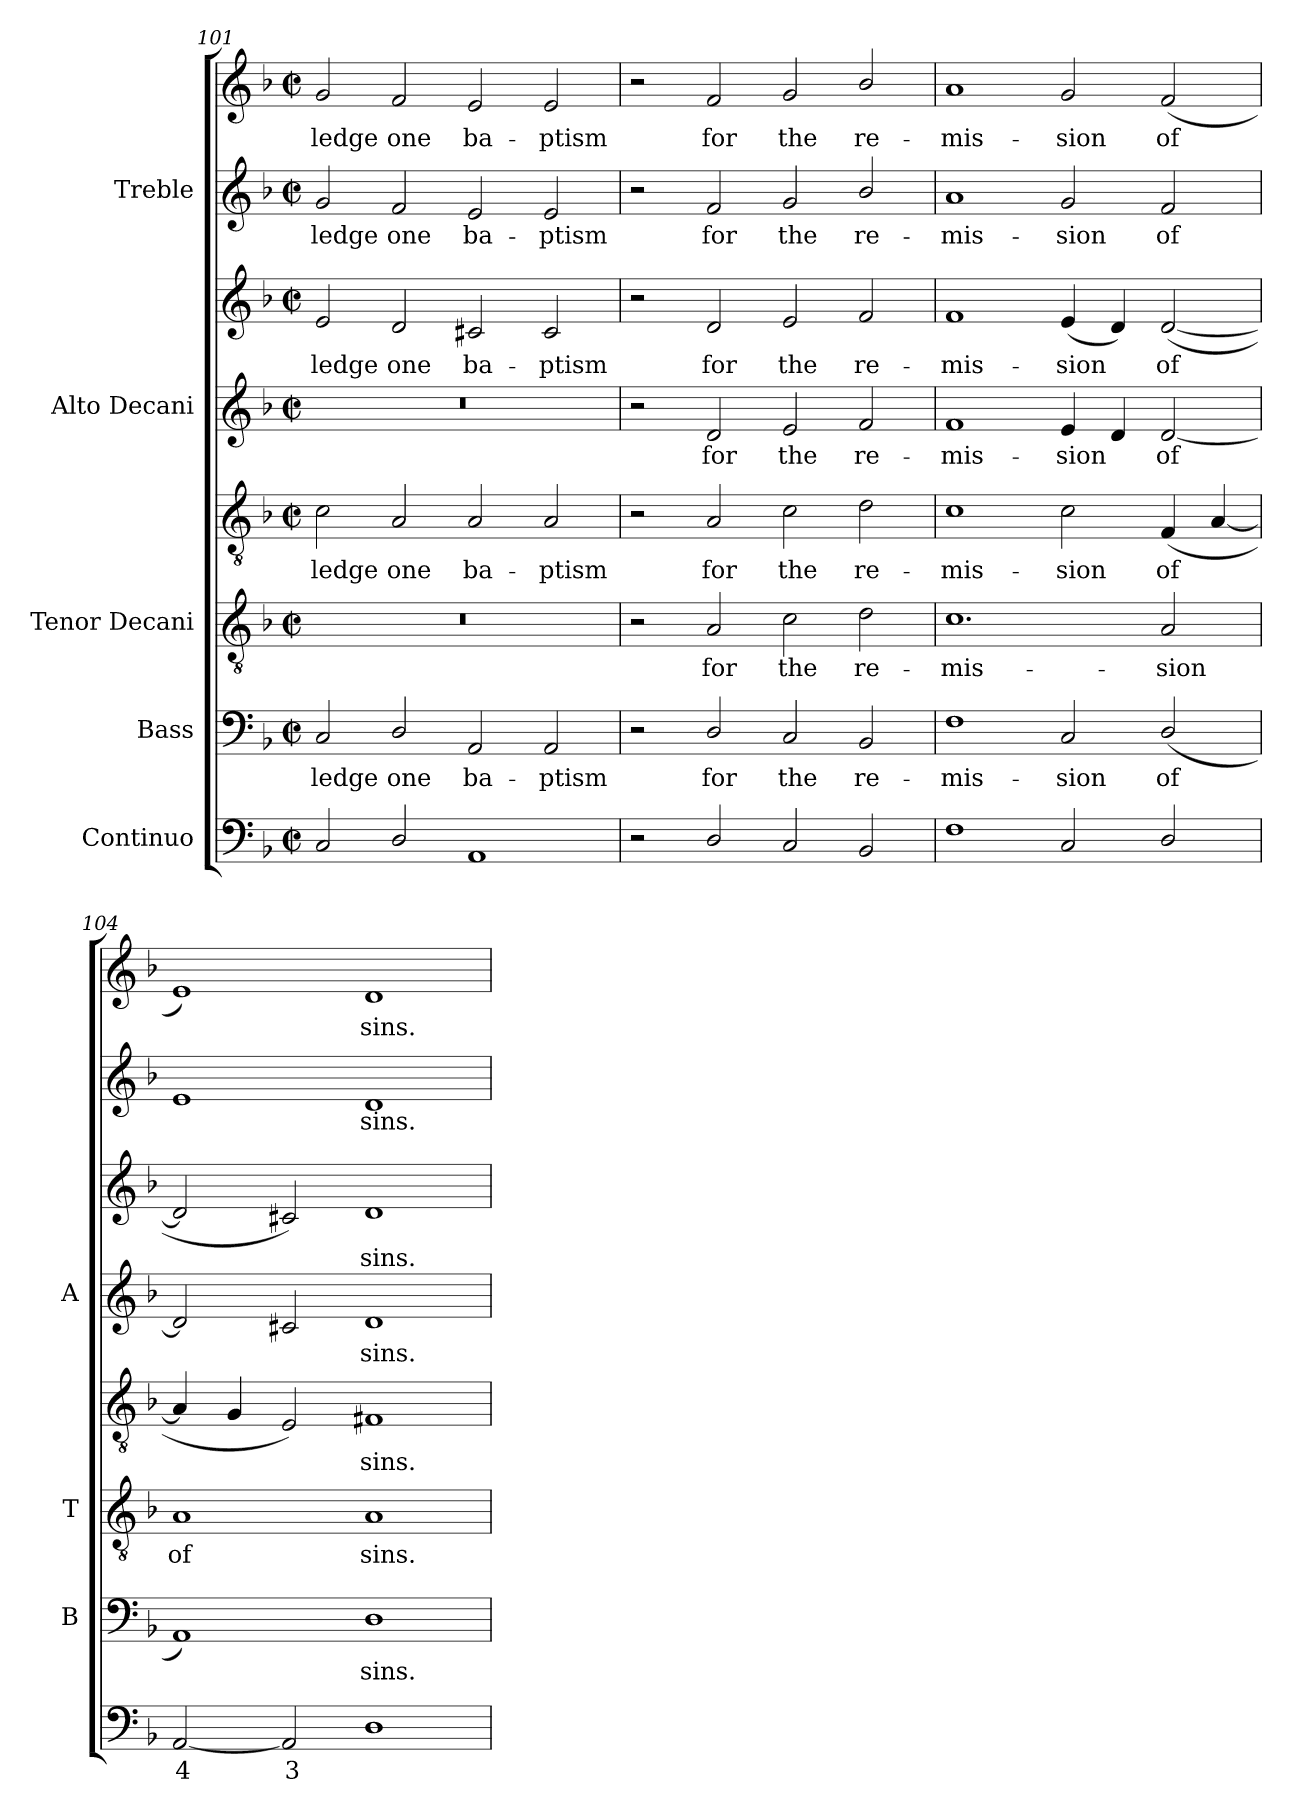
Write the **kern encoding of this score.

**kern	**text	**kern	**text	**kern	**text	**kern	**text	**kern	**text	**kern	**text	**kern	**text	**kern	**text
*part5	*part5	*part4	*part4	*part3	*part3	*part3	*part3	*part2	*part2	*part2	*part2	*part1	*part1	*part1	*part1
*staff8	*staff8	*staff7	*staff7	*staff6	*staff6	*staff5	*staff5	*staff4	*staff4	*staff3	*staff3	*staff2	*staff2	*staff1	*staff1
*I"Continuo	*	*I"Bass	*	*I"Tenor Decani	*	*	*	*I"Alto Decani	*	*	*	*I"Treble	*	*	*
*	*	*I'B	*	*I'T	*	*	*	*I'A	*	*	*	*	*	*	*
!!LO:LB:g=z
*clefF4	*	*clefF4	*	*clefGv2	*	*clefGv2	*	*clefG2	*	*clefG2	*	*clefG2	*	*clefG2	*
*k[b-]	*	*k[b-]	*	*k[b-]	*	*k[b-]	*	*k[b-]	*	*k[b-]	*	*k[b-]	*	*k[b-]	*
*F:	*	*F:	*	*F:	*	*F:	*	*F:	*	*F:	*	*F:	*	*F:	*
*M4/2	*	*M4/2	*	*M4/2	*	*M4/2	*	*M4/2	*	*M4/2	*	*M4/2	*	*M4/2	*
*met(c|)	*	*met(c|)	*	*met(c|)	*	*met(c|)	*	*met(c|)	*	*met(c|)	*	*met(c|)	*	*met(c|)	*
=101	=101	=101	=101	=101	=101	=101	=101	=101	=101	=101	=101	=101	=101	=101	=101
!	!	!	!LO:LY:b	!	!	!	!LO:LY:b	!	!	!	!LO:LY:b	!	!LO:LY:b	!	!LO:LY:b
2C	.	2C	-ledge	0r	.	2c	-ledge	0r	.	2e	-ledge	2g	-ledge	2g	-ledge
!	!	!	!LO:LY:b	!	!	!	!LO:LY:b	!	!	!	!LO:LY:b	!	!LO:LY:b	!	!LO:LY:b
2D/	.	2D/	one	.	.	2A	one	.	.	2d	one	2f	one	2f	one
!	!	!	!LO:LY:b	!	!	!	!LO:LY:b	!	!	!	!LO:LY:b	!	!LO:LY:b	!	!LO:LY:b
1AA	.	2AA	ba-	.	.	2A	ba-	.	.	2c#X	ba-	2e	ba-	2e	ba-
!	!	!	!LO:LY:b	!	!	!	!LO:LY:b	!	!	!	!LO:LY:b	!	!LO:LY:b	!	!LO:LY:b
.	.	2AA	-ptism	.	.	2A	-ptism	.	.	2c#	-ptism	2e	-ptism	2e	-ptism
=102	=102	=102	=102	=102	=102	=102	=102	=102	=102	=102	=102	=102	=102	=102	=102
2r	.	2r	.	2r	.	2r	.	2r	.	2r	.	2r	.	2r	.
!	!	!	!LO:LY:b	!	!LO:LY:b	!	!LO:LY:b	!	!LO:LY:b	!	!LO:LY:b	!	!LO:LY:b	!	!LO:LY:b
2D/	.	2D/	for	2A	-for	2A	for	2d	-for	2d	for	2f	for	2f	for
!	!	!	!LO:LY:b	!	!LO:LY:b	!	!LO:LY:b	!	!LO:LY:b	!	!LO:LY:b	!	!LO:LY:b	!	!LO:LY:b
2C	.	2C	the	2c	the	2c	the	2e	the	2e	the	2g	the	2g	the
!	!	!	!LO:LY:b	!	!LO:LY:b	!	!LO:LY:b	!	!LO:LY:b	!	!LO:LY:b	!	!LO:LY:b	!	!LO:LY:b
2BB-	.	2BB-	re-	2d	re-	2d	re-	2f	re-	2f	re-	2b-/	re-	2b-/	re-
=103	=103	=103	=103	=103	=103	=103	=103	=103	=103	=103	=103	=103	=103	=103	=103
!	!	!	!LO:LY:b	!	!LO:LY:b	!	!LO:LY:b	!	!LO:LY:b	!	!LO:LY:b	!	!LO:LY:b	!	!LO:LY:b
1F	.	1F	-mis-	1.c	mis-	1c	-mis-	1f	mis-	1f	-mis-	1a	-mis-	1a	-mis-
!	!	!	!LO:LY:b	!	!	!	!LO:LY:b	!	!LO:LY:b	!	!LO:LY:b	!	!LO:LY:b	!	!LO:LY:b
2C	.	2C	-sion	.	.	2c	-sion	4e	-sion	(<4e	-sion	2g	-sion	2g	-sion
.	.	.	.	.	.	.	.	4d	.	4d)	.	.	.	.	.
!	!	!	!LO:LY:b	!	!LO:LY:b	!	!LO:LY:b	!	!LO:LY:b	!	!LO:LY:b	!	!LO:LY:b	!	!LO:LY:b
2D/	.	(<2D/	of	2A	-sion	(<4F	of	[2d	of	(<[2d	of	2f	of	(<2f	of
.	.	.	.	.	.	[4A	.	.	.	.	.	.	.	.	.
=104	=104	=104	=104	=104	=104	=104	=104	=104	=104	=104	=104	=104	=104	=104	=104
!	!LO:LY:b	!	!	!	!LO:LY:b	!	!	!	!	!	!	!	!	!	!
[2AA	4	1AA)	.	1A	of	4A]	.	2d]	.	2d]	.	1e	.	1e)	.
.	.	.	.	.	.	4G	.	.	.	.	.	.	.	.	.
!	!LO:LY:b	!	!	!	!	!	!	!	!	!	!	!	!	!	!
2AA]	3	.	.	.	.	2E)	.	2c#X	.	2c#X)	.	.	.	.	.
!	!	!	!LO:LY:b	!	!LO:LY:b	!	!LO:LY:b	!	!LO:LY:b	!	!LO:LY:b	!	!LO:LY:b	!	!LO:LY:b
1D	.	1D	sins.	1A	sins.	1F#X	sins.	1d	sins.	1d	sins.	1d	sins.	1d	sins.
=	=	=	=	=	=	=	=	=	=	=	=	=	=	=	=
*-	*-	*-	*-	*-	*-	*-	*-	*-	*-	*-	*-	*-	*-	*-	*-
